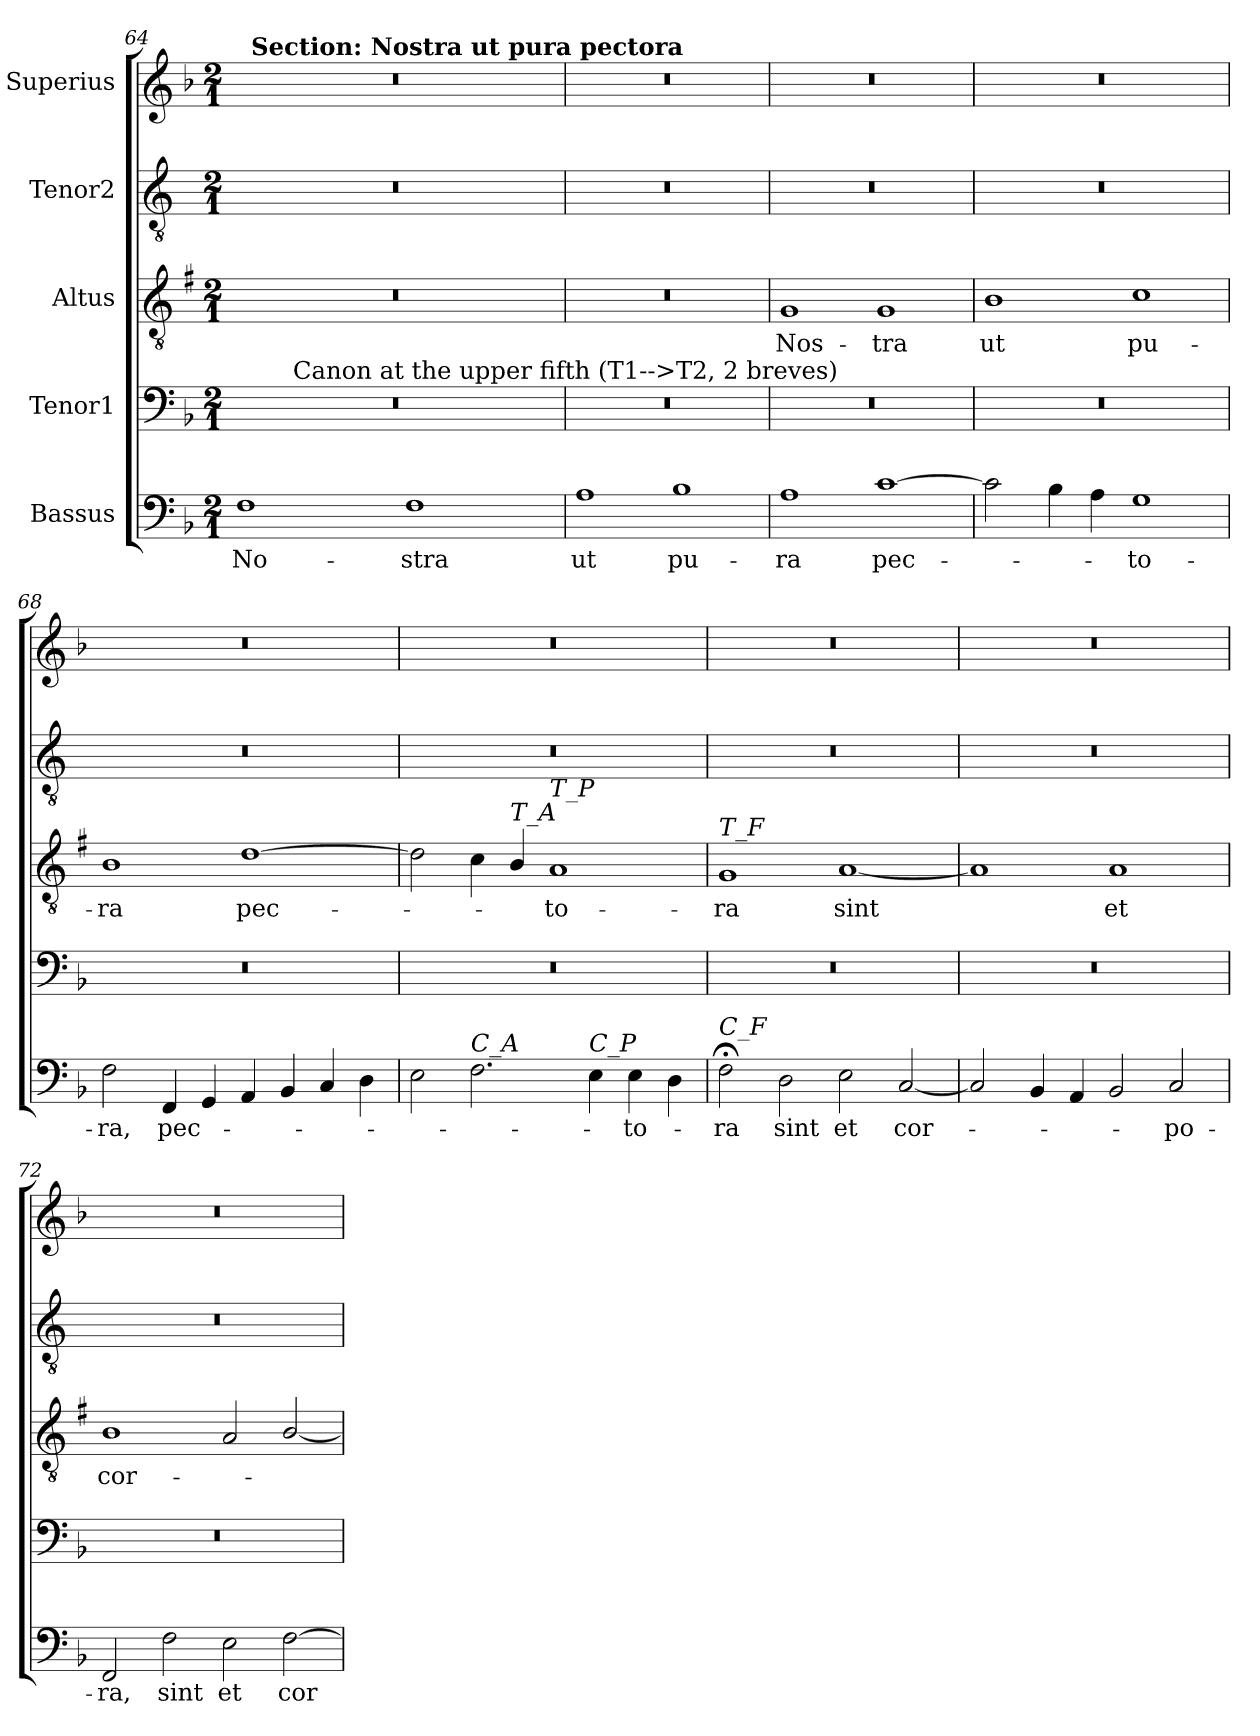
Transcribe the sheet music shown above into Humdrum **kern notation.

**kern	**text	**kern	**kern	**text	**kern	**kern
*part5	*part5	*part4	*part3	*part3	*part2	*part1
*staff5	*staff5	*staff4	*staff3	*staff3	*staff2	*staff1
*I"Bassus	*	*I"Tenor1	*I"Altus	*	*I"Tenor2	*I"Superius
*clefF4	*	*clefF4	*clefGv2	*	*clefGv2	*clefG2
*	*	*	*ITrd1c2	*	*	*
*k[b-]	*	*k[b-]	*k[b-]	*	*k[]	*k[b-]
*F:	*	*F:	*F:	*	*	*F:
*M2/1	*	*M2/1	*M2/1	*	*M2/1	*M2/1
=64	=64	=64	=64	=64	=64	=64
!	!LO:LY:b	!	!	!	!	!
*	*	*^	*	*	*	*^
1F	No-	0r	6..ryy	0r	.	0r	0r	24ryy
!	!	!	!	!	!	!	!	!LO:TX:a:B:t=Section&colon; Nostra ut pura pectora
.	.	.	.	.	.	.	.	3%2ryy
!	!	!	!LO:TX:a:t=Canon at the upper fifth (T1-->T2, 2 breves)	!	!	!	!	!
.	.	.	3%2ryy	.	.	.	.	.
.	.	.	.	.	.	.	.	3%2ryy
.	.	.	3%2ryy	.	.	.	.	.
!	!LO:LY:b	!	!	!	!	!	!	!
1F	-stra	.	.	.	.	.	.	.
.	.	.	.	.	.	.	.	3...ryy
.	.	.	3ryy	.	.	.	.	.
.	.	.	24ryy	.	.	.	.	.
=65	=65	=65	=65	=65	=65	=65	=65	=65
!	!LO:LY:b	!	!	!	!	!	!	!
*	*	*v	*v	*	*	*	*v	*v
1A	ut	0r	0r	.	0r	0r
!	!LO:LY:b	!	!	!	!	!
1B-	pu-	.	.	.	.	.
=66	=66	=66	=66	=66	=66	=66
!	!LO:LY:b	!	!	!LO:LY:b	!	!
1A	-ra	0r	1F	Nos-	0r	0r
!	!LO:LY:b	!	!	!LO:LY:b	!	!
[1c	pec-	.	1F	-tra	.	.
=67	=67	=67	=67	=67	=67	=67
!	!	!	!	!LO:LY:b	!	!
2c\]	.	0r	1A	ut	0r	0r
4B-\	.	.	.	.	.	.
4A\	.	.	.	.	.	.
!	!LO:LY:b	!	!	!LO:LY:b	!	!
1G	-to-	.	1B-	pu-	.	.
=68	=68	=68	=68	=68	=68	=68
!	!LO:LY:b	!	!	!LO:LY:b	!	!
2F\	-ra,	0r	1A	-ra	0r	0r
!	!LO:LY:b	!	!	!	!	!
4FF/	pec-	.	.	.	.	.
4GG/	.	.	.	.	.	.
!	!	!	!	!LO:LY:b	!	!
4AA/	.	.	[1c	pec-	.	.
4BB-/	.	.	.	.	.	.
4C/	.	.	.	.	.	.
4D\	.	.	.	.	.	.
=69	=69	=69	=69	=69	=69	=69
2E\	.	0r	2c\]	.	0r	0r
!LO:TX:a:i:t=C_A	!	!	!	!	!	!
2.F\	.	.	4B-\	.	.	.
!	!	!	!LO:TX:a:i:t=T_A	!	!	!
.	.	.	4A/	.	.	.
!	!	!	!LO:TX:a:i:t=T_P	!	!	!
!	!	!	!	!LO:LY:b	!	!
.	.	.	1G	-to-	.	.
!LO:TX:a:i:t=C_P	!	!	!	!	!	!
4E\	.	.	.	.	.	.
!	!LO:LY:b	!	!	!	!	!
4E\	-to-	.	.	.	.	.
4D\	.	.	.	.	.	.
=70	=70	=70	=70	=70	=70	=70
!	!	!	!LO:TX:a:i:t=T_F	!	!	!
!LO:TX:a:i:t=C_F	!	!	!	!	!	!
!	!LO:LY:b	!	!	!LO:LY:b	!	!
2F;<\	-ra	0r	1F	-ra	0r	0r
!	!LO:LY:b	!	!	!	!	!
2D\	sint	.	.	.	.	.
!	!LO:LY:b	!	!	!LO:LY:b	!	!
2E\	et	.	[1G	sint	.	.
!	!LO:LY:b	!	!	!	!	!
[2C/	cor-	.	.	.	.	.
=71	=71	=71	=71	=71	=71	=71
2C/]	.	0r	1G]	.	0r	0r
4BB-/	.	.	.	.	.	.
4AA/	.	.	.	.	.	.
!	!	!	!	!LO:LY:b	!	!
2BB-/	.	.	1G	et	.	.
!	!LO:LY:b	!	!	!	!	!
2C/	-po-	.	.	.	.	.
=72	=72	=72	=72	=72	=72	=72
!	!LO:LY:b	!	!	!LO:LY:b	!	!
2FF/	-ra,	0r	1A	cor-	0r	0r
!	!LO:LY:b	!	!	!	!	!
2F\	sint	.	.	.	.	.
!	!LO:LY:b	!	!	!	!	!
2E\	et	.	2G/	.	.	.
!	!LO:LY:b	!	!	!	!	!
[2F\	cor-	.	[2A/	.	.	.
=	=	=	=	=	=	=
*-	*-	*-	*-	*-	*-	*-
